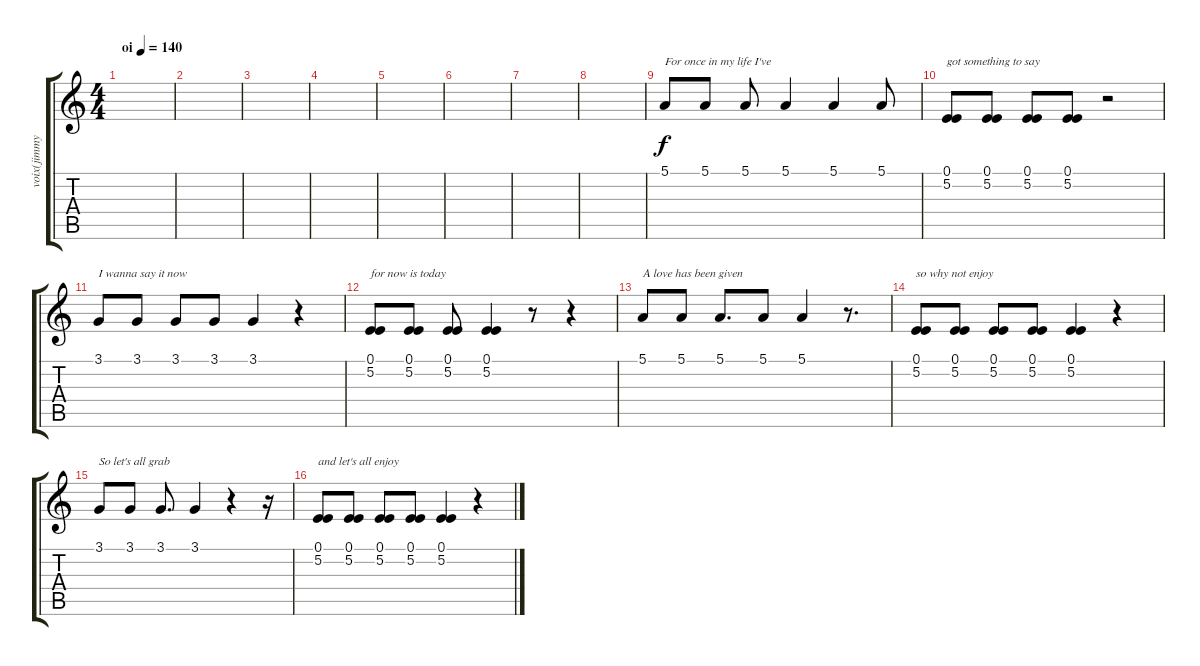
\track ("voix(jimmy)" "voix(jimmy") {instrument oboe}
\staff {score tabs}
\tuning (E4 B3 G3 D3 A2 E2) {hide}
\ts (4 4)
\tempo (140 "oi")
\clef g2
\ks c
|
|
|
|
|
|
|
|
5.1.8{txt "For once in my life I've"} 5.1.8 5.1.8 5.1.4 5.1.4 5.1.8 |
(0.1 5.2).8{txt "got something to say"} (0.1 5.2).8 (0.1 5.2).8 (0.1 5.2).8 r.2 |
3.1.8{txt "I wanna say it now "} 3.1.8 3.1.8 3.1.8 3.1.4 r.4 |
(0.1 5.2).8{txt "for now is today"} (0.1 5.2).8 (0.1 5.2).8 (0.1 5.2).4 r.8 r.4 |
5.1.8{txt "A love has been given "} 5.1.8 5.1.8{d} 5.1.8 5.1.4 r.8{d} |
(0.1 5.2).8{txt "so why not enjoy"} (0.1 5.2).8 (0.1 5.2).8 (0.1 5.2).8 (0.1 5.2).4 r.4 |
3.1.8{txt "So let's all grab"} 3.1.8 3.1.8{d} 3.1.4 r.4 r.16 |
(0.1 5.2).8{txt "and let's all enjoy"} (0.1 5.2).8 (0.1 5.2).8 (0.1 5.2).8 (0.1 5.2).4 r.4
